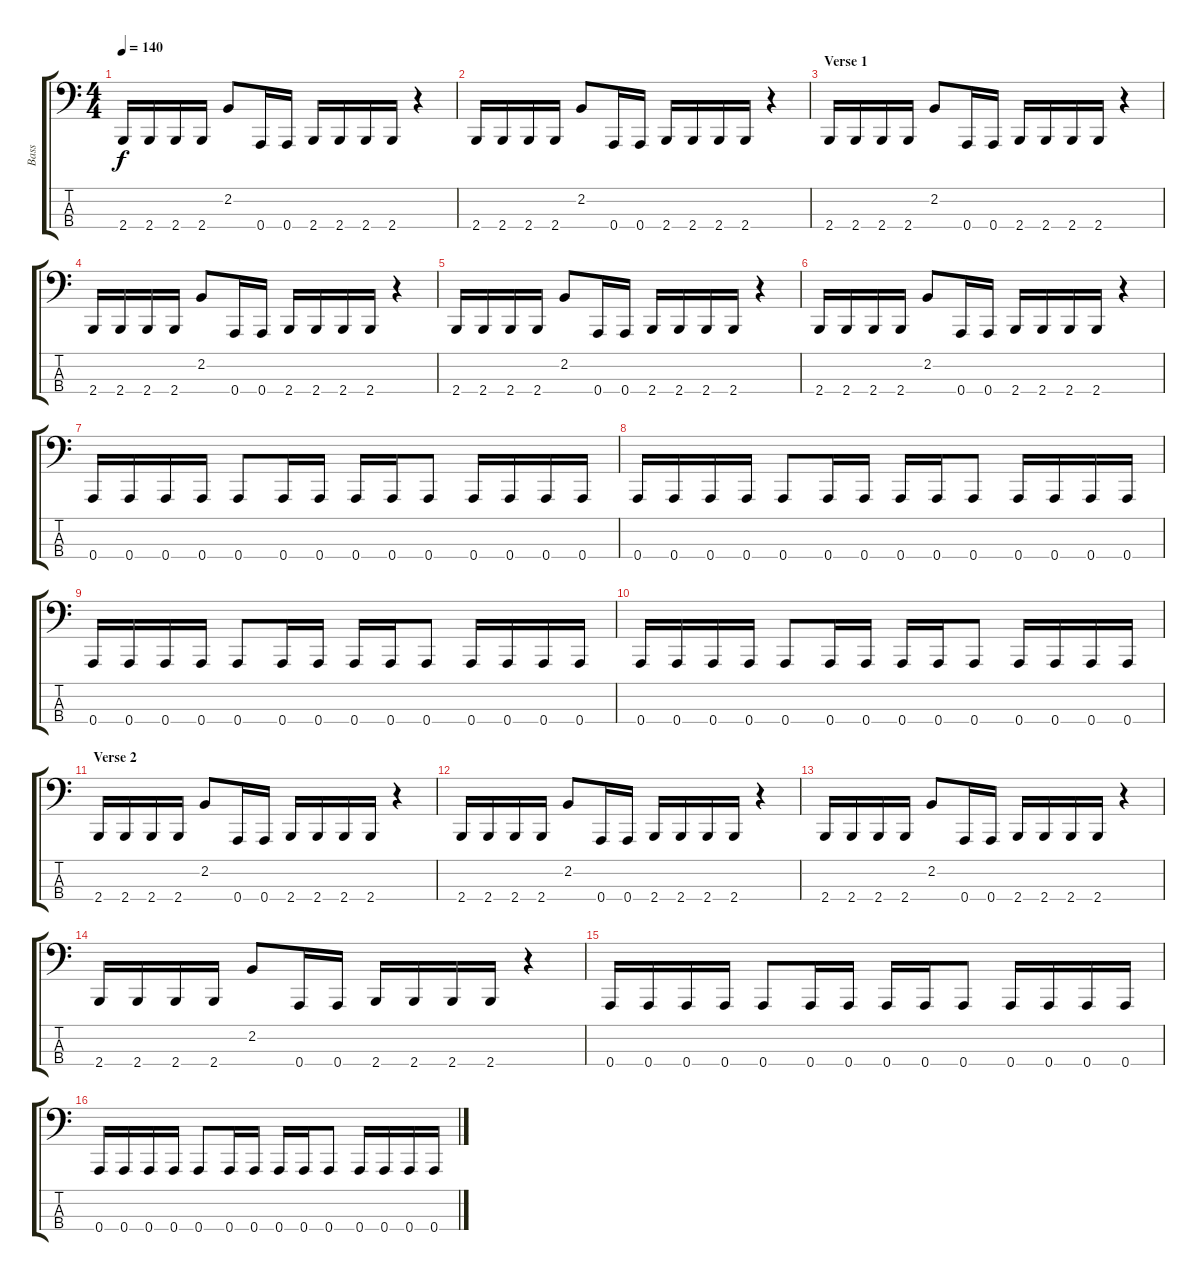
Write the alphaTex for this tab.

\track ("Bass" "Bass") {instrument electricbasspick}
\staff {score tabs}
\tuning (D2 A1 E1 A0) {hide}
\ts (4 4)
\tempo 140
\clef f4
\ks c
2.4.16{dy f} 2.4.16 2.4.16 2.4.16 2.2.8 0.4.16 0.4.16 2.4.16 2.4.16 2.4.16 2.4.16 r.4 |
2.4.16 2.4.16 2.4.16 2.4.16 2.2.8 0.4.16 0.4.16 2.4.16 2.4.16 2.4.16 2.4.16 r.4 |
\section ("" "Verse 1")
2.4.16 2.4.16 2.4.16 2.4.16 2.2.8 0.4.16 0.4.16 2.4.16 2.4.16 2.4.16 2.4.16 r.4 |
2.4.16 2.4.16 2.4.16 2.4.16 2.2.8 0.4.16 0.4.16 2.4.16 2.4.16 2.4.16 2.4.16 r.4 |
2.4.16 2.4.16 2.4.16 2.4.16 2.2.8 0.4.16 0.4.16 2.4.16 2.4.16 2.4.16 2.4.16 r.4 |
2.4.16 2.4.16 2.4.16 2.4.16 2.2.8 0.4.16 0.4.16 2.4.16 2.4.16 2.4.16 2.4.16 r.4 |
0.4.16 0.4.16 0.4.16 0.4.16 0.4.8 0.4.16 0.4.16 0.4.16 0.4.16 0.4.8 0.4.16 0.4.16 0.4.16 0.4.16 |
0.4.16 0.4.16 0.4.16 0.4.16 0.4.8 0.4.16 0.4.16 0.4.16 0.4.16 0.4.8 0.4.16 0.4.16 0.4.16 0.4.16 |
0.4.16 0.4.16 0.4.16 0.4.16 0.4.8 0.4.16 0.4.16 0.4.16 0.4.16 0.4.8 0.4.16 0.4.16 0.4.16 0.4.16 |
0.4.16 0.4.16 0.4.16 0.4.16 0.4.8 0.4.16 0.4.16 0.4.16 0.4.16 0.4.8 0.4.16 0.4.16 0.4.16 0.4.16 |
\section ("" "Verse 2")
2.4.16 2.4.16 2.4.16 2.4.16 2.2.8 0.4.16 0.4.16 2.4.16 2.4.16 2.4.16 2.4.16 r.4 |
2.4.16 2.4.16 2.4.16 2.4.16 2.2.8 0.4.16 0.4.16 2.4.16 2.4.16 2.4.16 2.4.16 r.4 |
2.4.16 2.4.16 2.4.16 2.4.16 2.2.8 0.4.16 0.4.16 2.4.16 2.4.16 2.4.16 2.4.16 r.4 |
2.4.16 2.4.16 2.4.16 2.4.16 2.2.8 0.4.16 0.4.16 2.4.16 2.4.16 2.4.16 2.4.16 r.4 |
0.4.16 0.4.16 0.4.16 0.4.16 0.4.8 0.4.16 0.4.16 0.4.16 0.4.16 0.4.8 0.4.16 0.4.16 0.4.16 0.4.16 |
0.4.16 0.4.16 0.4.16 0.4.16 0.4.8 0.4.16 0.4.16 0.4.16 0.4.16 0.4.8 0.4.16 0.4.16 0.4.16 0.4.16
